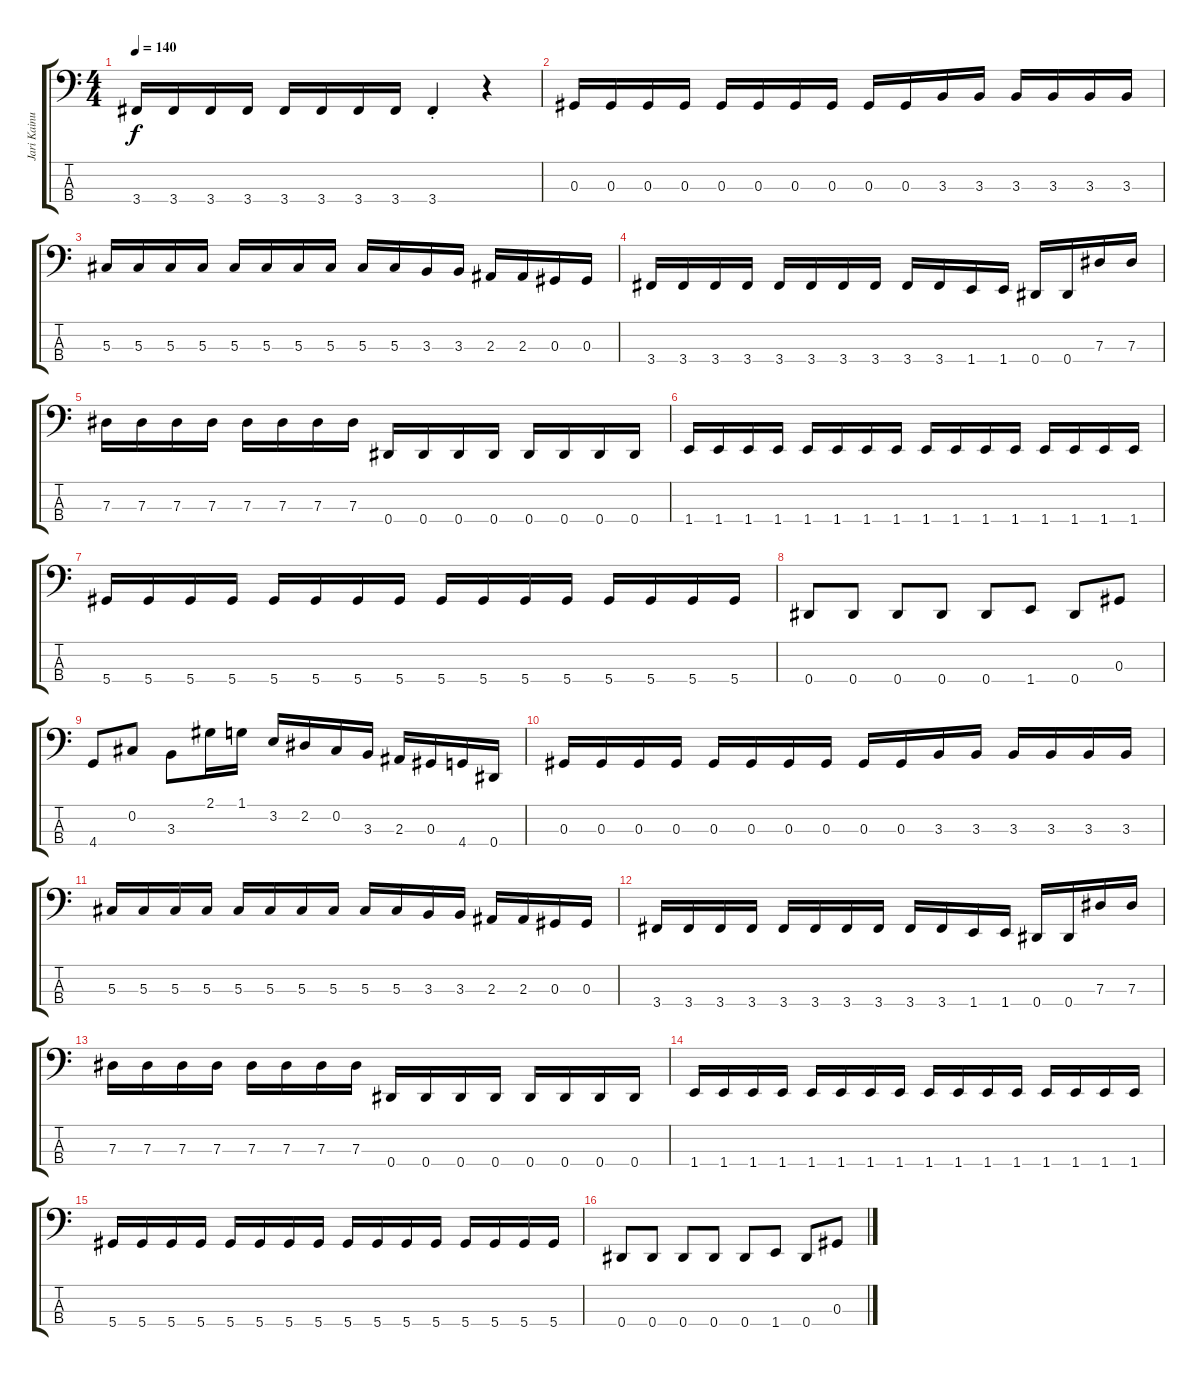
\track ("Jari Kainulainen" "Jari Kainu") {instrument electricbassfinger}
\staff {score tabs}
\tuning (Gb2 Db2 Ab1 Eb1) {hide}
\ts (4 4)
\tempo 140
\clef f4
\ks c
3.4.16{dy f} 3.4.16 3.4.16 3.4.16 3.4.16 3.4.16 3.4.16 3.4.16 3.4{st}.4 r.4 |
0.3.16 0.3.16 0.3.16 0.3.16 0.3.16 0.3.16 0.3.16 0.3.16 0.3.16 0.3.16 3.3.16 3.3.16 3.3.16 3.3.16 3.3.16 3.3.16 |
5.3.16 5.3.16 5.3.16 5.3.16 5.3.16 5.3.16 5.3.16 5.3.16 5.3.16 5.3.16 3.3.16 3.3.16 2.3.16 2.3.16 0.3.16 0.3.16 |
3.4.16 3.4.16 3.4.16 3.4.16 3.4.16 3.4.16 3.4.16 3.4.16 3.4.16 3.4.16 1.4.16 1.4.16 0.4.16 0.4.16 7.3.16 7.3.16 |
7.3.16 7.3.16 7.3.16 7.3.16 7.3.16 7.3.16 7.3.16 7.3.16 0.4.16 0.4.16 0.4.16 0.4.16 0.4.16 0.4.16 0.4.16 0.4.16 |
1.4.16 1.4.16 1.4.16 1.4.16 1.4.16 1.4.16 1.4.16 1.4.16 1.4.16 1.4.16 1.4.16 1.4.16 1.4.16 1.4.16 1.4.16 1.4.16 |
5.4.16 5.4.16 5.4.16 5.4.16 5.4.16 5.4.16 5.4.16 5.4.16 5.4.16 5.4.16 5.4.16 5.4.16 5.4.16 5.4.16 5.4.16 5.4.16 |
0.4.8 0.4.8 0.4.8 0.4.8 0.4.8 1.4.8 0.4.8 0.3.8 |
4.4.8 0.2.8 3.3.8 2.1.16 1.1.16 3.2.16 2.2.16 0.2.16 3.3.16 2.3.16 0.3.16 4.4.16 0.4.16 |
0.3.16 0.3.16 0.3.16 0.3.16 0.3.16 0.3.16 0.3.16 0.3.16 0.3.16 0.3.16 3.3.16 3.3.16 3.3.16 3.3.16 3.3.16 3.3.16 |
5.3.16 5.3.16 5.3.16 5.3.16 5.3.16 5.3.16 5.3.16 5.3.16 5.3.16 5.3.16 3.3.16 3.3.16 2.3.16 2.3.16 0.3.16 0.3.16 |
3.4.16 3.4.16 3.4.16 3.4.16 3.4.16 3.4.16 3.4.16 3.4.16 3.4.16 3.4.16 1.4.16 1.4.16 0.4.16 0.4.16 7.3.16 7.3.16 |
7.3.16 7.3.16 7.3.16 7.3.16 7.3.16 7.3.16 7.3.16 7.3.16 0.4.16 0.4.16 0.4.16 0.4.16 0.4.16 0.4.16 0.4.16 0.4.16 |
1.4.16 1.4.16 1.4.16 1.4.16 1.4.16 1.4.16 1.4.16 1.4.16 1.4.16 1.4.16 1.4.16 1.4.16 1.4.16 1.4.16 1.4.16 1.4.16 |
5.4.16 5.4.16 5.4.16 5.4.16 5.4.16 5.4.16 5.4.16 5.4.16 5.4.16 5.4.16 5.4.16 5.4.16 5.4.16 5.4.16 5.4.16 5.4.16 |
0.4.8 0.4.8 0.4.8 0.4.8 0.4.8 1.4.8 0.4.8 0.3.8
